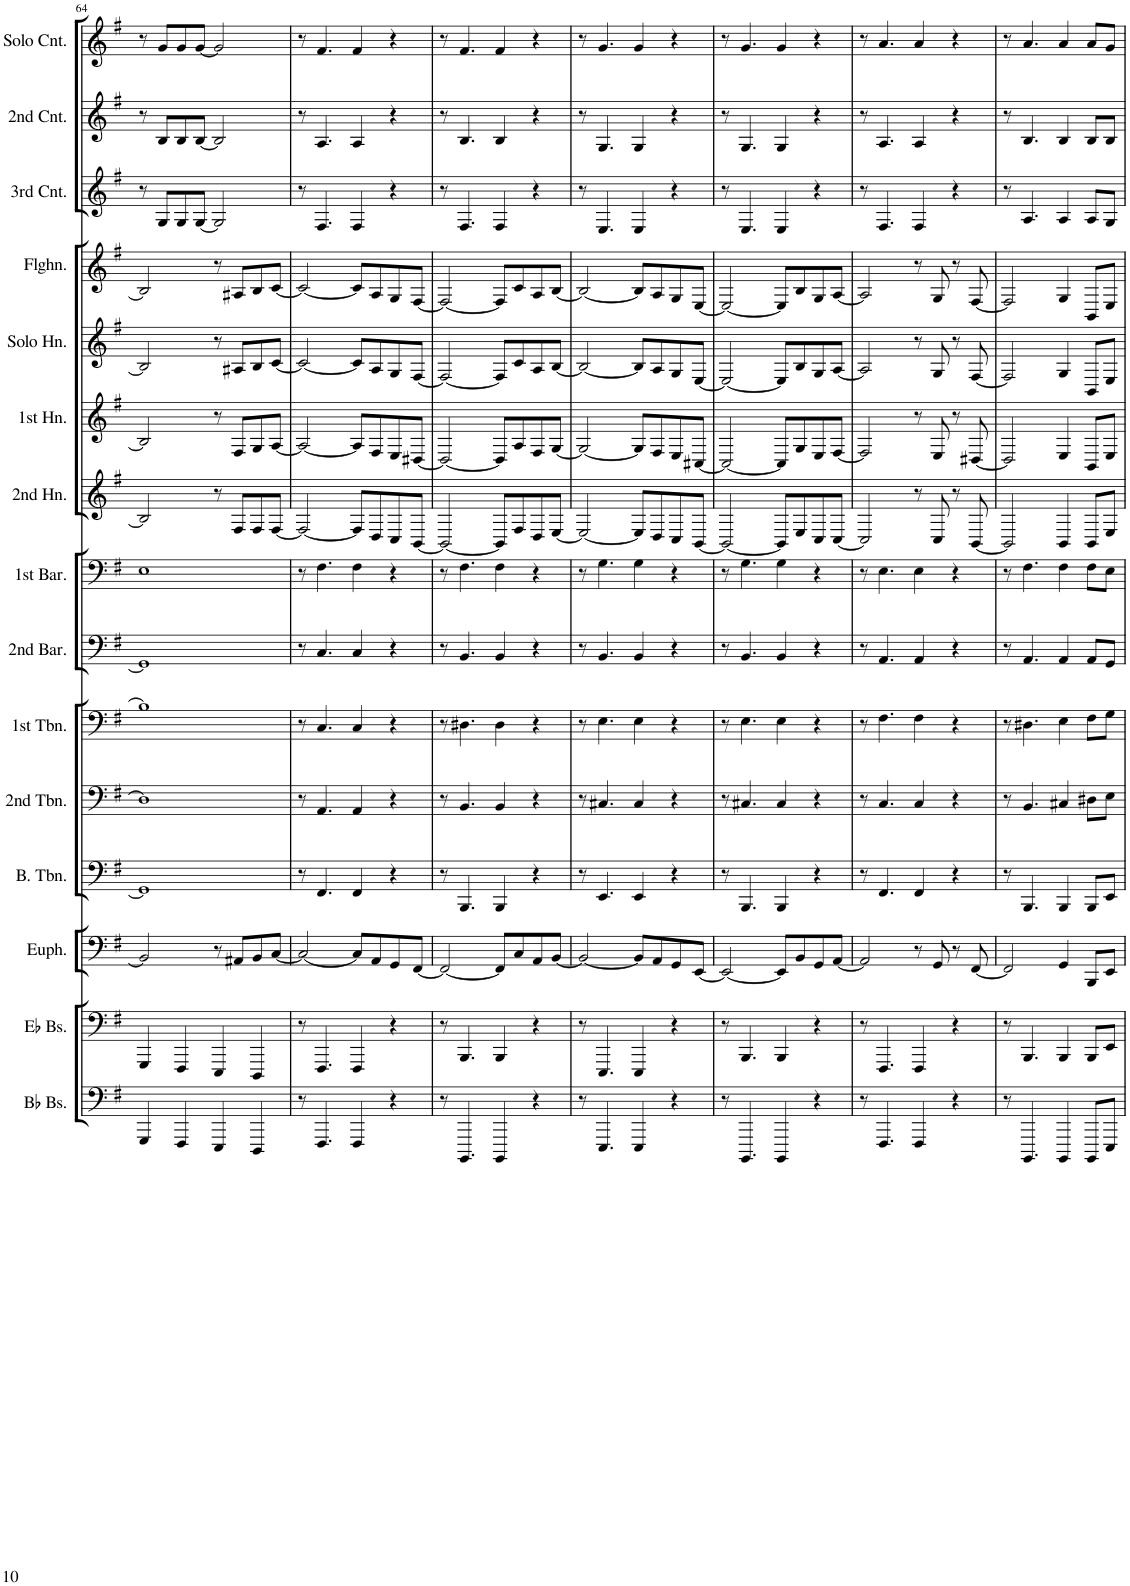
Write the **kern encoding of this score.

**kern	**kern	**kern	**kern	**kern	**kern	**kern	**kern	**kern	**kern	**kern	**kern	**kern	**kern	**kern
*part15	*part14	*part13	*part12	*part11	*part10	*part9	*part8	*part7	*part6	*part5	*part4	*part3	*part2	*part1
*staff15	*staff14	*staff13	*staff12	*staff11	*staff10	*staff9	*staff8	*staff7	*staff6	*staff5	*staff4	*staff3	*staff2	*staff1
*I"Bb Bass	*I"Eb Bass	*I"Euphonium	*I"Bass Trombone	*I"2nd Trombone	*I"1st Trombone	*I"2nd Baritone	*I"1st Baritone	*I"2nd Horn	*I"1st Horn	*I"Solo Horn	*I"Flugelhorn	*I"3rd Cornet	*I"2nd Cornet	*I"Solo Cornet
*I'Bb Bs.	*I'Eb Bs.	*I'Euph.	*I'B. Tbn.	*I'2nd Tbn.	*I'1st Tbn.	*I'2nd Bar.	*I'1st Bar.	*I'2nd Hn.	*I'1st Hn.	*I'Solo Hn.	*I'Flghn.	*I'3rd Cnt.	*I'2nd Cnt.	*I'Solo Cnt.
!!LO:PB:g=z
*clefF4	*clefF4	*clefF4	*clefF4	*clefF4	*clefF4	*clefF4	*clefF4	*clefG2	*clefG2	*clefG2	*clefG2	*clefG2	*clefG2	*clefG2
*	*	*	*	*	*	*Trd4c7	*Trd4c7	*Trd4c7	*Trd4c7	*Trd4c7	*Trd1c2	*Trd1c2	*Trd1c2	*Trd1c2
*k[f#]	*k[f#]	*k[f#]	*k[f#]	*k[f#]	*k[f#]	*k[f#]	*k[f#]	*k[f#]	*k[f#]	*k[f#]	*k[f#]	*k[f#]	*k[f#]	*k[f#]
*M4/4	*M4/4	*M4/4	*M4/4	*M4/4	*M4/4	*M4/4	*M4/4	*M4/4	*M4/4	*M4/4	*M4/4	*M4/4	*M4/4	*M4/4
=64	=64	=64	=64	=64	=64	=64	=64	=64	=64	=64	=64	=64	=64	=64
4GGG/	4GGG/	2BB/]	1GG]	1D]	1B]	1GG]	1E	2B/]	2B/]	2B/]	2B/]	8r	8r	8r
.	.	.	.	.	.	.	.	.	.	.	.	8G/L	8B/L	8g/L
4FFF#/	4FFF#/	.	.	.	.	.	.	.	.	.	.	8G/	8B/	8g/
.	.	.	.	.	.	.	.	.	.	.	.	[8G/J	[8B/J	[8g/J
4EEE/	4EEE/	8r	.	.	.	.	.	8r	8r	8r	8r	2G/]	2B/]	2g/]
.	.	8AA#X/L	.	.	.	.	.	8F#/L	8F#/L	8A#X/L	8A#X/L	.	.	.
4DDD/	4DDD/	8BB/	.	.	.	.	.	8F#/	8G/	8B/	8B/	.	.	.
.	.	[8C/J	.	.	.	.	.	[8F#/J	[8A/J	[8c/J	[8c/J	.	.	.
=65	=65	=65	=65	=65	=65	=65	=65	=65	=65	=65	=65	=65	=65	=65
8r	8r	2C/_	8r	8r	8r	8r	8r	2F#/_	2A/_	2c/_	2c/_	8r	8r	8r
4.FFF#/	4.FFF#/	.	4.FF#/	4.AA/	4.C/	4.C/	4.F#\	.	.	.	.	4.F#/	4.A/	4.f#/
4FFF#/	4FFF#/	8C/L]	4FF#/	4AA/	4C/	4C/	4F#\	8F#/L]	8A/L]	8c/L]	8c/L]	4F#/	4A/	4f#/
.	.	8AA/	.	.	.	.	.	8D/	8F#/	8A/	8A/	.	.	.
4r	4r	8GG/	4r	4r	4r	4r	4r	8C/	8E/	8G/	8G/	4r	4r	4r
.	.	[8FF#/J	.	.	.	.	.	[8BB/J	[8D#X/J	[8F#/J	[8F#/J	.	.	.
=66	=66	=66	=66	=66	=66	=66	=66	=66	=66	=66	=66	=66	=66	=66
8r	8r	2FF#/_	8r	8r	8r	8r	8r	2BB/_	2D#/_	2F#/_	2F#/_	8r	8r	8r
4.BBBB/	4.BBB/	.	4.BBB/	4.BB/	4.D#X\	4.BB/	4.F#\	.	.	.	.	4.F#/	4.B/	4.f#/
4BBBB/	4BBB/	8FF#/L]	4BBB/	4BB/	4D#\	4BB/	4F#\	8BB/L]	8D#/L]	8F#/L]	8F#/L]	4F#/	4B/	4f#/
.	.	8C/	.	.	.	.	.	8F#/	8A/	8c/	8c/	.	.	.
4r	4r	8AA/	4r	4r	4r	4r	4r	8D/	8F#/	8A/	8A/	4r	4r	4r
.	.	[8BB/J	.	.	.	.	.	[8E/J	[8G/J	[8B/J	[8B/J	.	.	.
=67	=67	=67	=67	=67	=67	=67	=67	=67	=67	=67	=67	=67	=67	=67
8r	8r	2BB/_	8r	8r	8r	8r	8r	2E/_	2G/_	2B/_	2B/_	8r	8r	8r
4.EEE/	4.EEE/	.	4.EE/	4.C#X/	4.E\	4.BB/	4.G\	.	.	.	.	4.E/	4.G/	4.g/
4EEE/	4EEE/	8BB/L]	4EE/	4C#/	4E\	4BB/	4G\	8E/L]	8G/L]	8B/L]	8B/L]	4E/	4G/	4g/
.	.	8AA/	.	.	.	.	.	8D/	8F#/	8A/	8A/	.	.	.
4r	4r	8GG/	4r	4r	4r	4r	4r	8C/	8E/	8G/	8G/	4r	4r	4r
.	.	[8EE/J	.	.	.	.	.	[8BB/J	[8C#X/J	[8E/J	[8E/J	.	.	.
=68	=68	=68	=68	=68	=68	=68	=68	=68	=68	=68	=68	=68	=68	=68
8r	8r	2EE/_	8r	8r	8r	8r	8r	2BB/_	2C#/_	2E/_	2E/_	8r	8r	8r
4.BBBB/	4.BBB/	.	4.BBB/	4.C#X/	4.E\	4.BB/	4.G\	.	.	.	.	4.E/	4.G/	4.g/
4BBBB/	4BBB/	8EE/L]	4BBB/	4C#/	4E\	4BB/	4G\	8BB/L]	8C#/L]	8E/L]	8E/L]	4E/	4G/	4g/
.	.	8BB/	.	.	.	.	.	8E/	8G/	8B/	8B/	.	.	.
4r	4r	8GG/	4r	4r	4r	4r	4r	8C/	8E/	8G/	8G/	4r	4r	4r
.	.	[8AA/J	.	.	.	.	.	[8C/J	[8F#/J	[8A/J	[8A/J	.	.	.
=69	=69	=69	=69	=69	=69	=69	=69	=69	=69	=69	=69	=69	=69	=69
8r	8r	2AA/]	8r	8r	8r	8r	8r	2C/]	2F#/]	2A/]	2A/]	8r	8r	8r
4.FFF#/	4.FFF#/	.	4.FF#/	4.C/	4.F#\	4.AA/	4.E\	.	.	.	.	4.F#/	4.A/	4.a/
4FFF#/	4FFF#/	8r	4FF#/	4C/	4F#\	4AA/	4E\	8r	8r	8r	8r	4F#/	4A/	4a/
.	.	8GG/	.	.	.	.	.	8C/	8E/	8G/	8G/	.	.	.
4r	4r	8r	4r	4r	4r	4r	4r	8r	8r	8r	8r	4r	4r	4r
.	.	[8FF#/	.	.	.	.	.	[8BB/	[8D#X/	[8F#/	[8F#/	.	.	.
=70	=70	=70	=70	=70	=70	=70	=70	=70	=70	=70	=70	=70	=70	=70
8r	8r	2FF#/]	8r	8r	8r	8r	8r	2BB/]	2D#/]	2F#/]	2F#/]	8r	8r	8r
4.BBBB/	4.BBB/	.	4.BBB/	4.BB/	4.D#X\	4.AA/	4.F#\	.	.	.	.	4.A/	4.B/	4.a/
4BBBB/	4BBB/	4GG/	4BBB/	4C#X/	4E\	4AA/	4F#\	4BB/	4E/	4G/	4G/	4A/	4B/	4a/
8BBBB/L	8BBB/L	8BBB/L	8BBB/L	8D#X\L	8F#\L	8AA/L	8F#\L	8BB/L	8BB/L	8BB/L	8BB/L	8A/L	8B/L	8a/L
8EEE/J	8EE/J	8EE/J	8EE/J	8E\J	8G\J	8GG/J	8E\J	8E/J	8E/J	8E/J	8E/J	8G/J	8B/J	8g/J
=	=	=	=	=	=	=	=	=	=	=	=	=	=	=
*-	*-	*-	*-	*-	*-	*-	*-	*-	*-	*-	*-	*-	*-	*-
